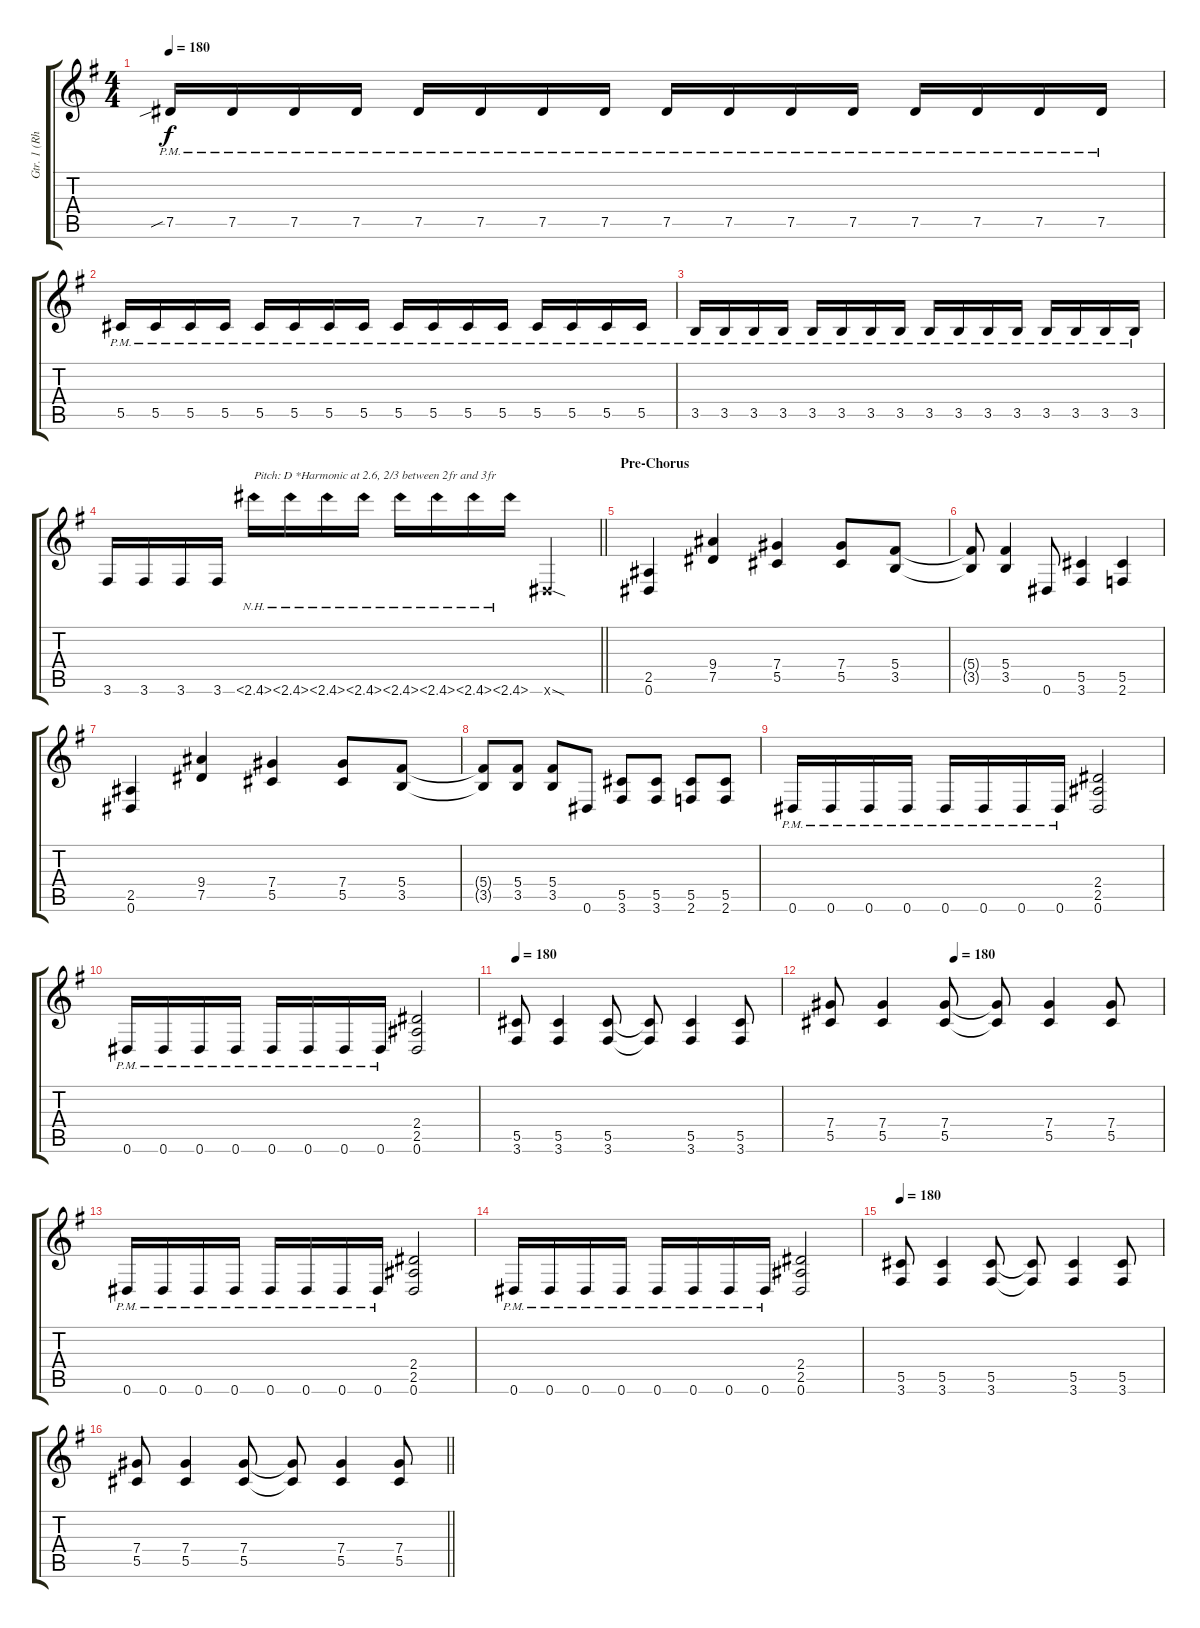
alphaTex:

\track ("Gtr. 1 (Rhythm)" "Gtr. 1 (Rh") {instrument distortionguitar}
\staff {score tabs}
\tuning (Eb4 Bb3 Gb3 Db3 Ab2 Eb2) {hide}
\ts (4 4)
\tempo 180
\clef g2
\ks g
7.5{sib pm}.16{dy f} 7.5{pm}.16 7.5{pm}.16 7.5{pm}.16 7.5{pm}.16 7.5{pm}.16 7.5{pm}.16 7.5{pm}.16 7.5{pm}.16 7.5{pm}.16 7.5{pm}.16 7.5{pm}.16 7.5{pm}.16 7.5{pm}.16 7.5{pm}.16 7.5{pm}.16 |
5.5{pm}.16 5.5{pm}.16 5.5{pm}.16 5.5{pm}.16 5.5{pm}.16 5.5{pm}.16 5.5{pm}.16 5.5{pm}.16 5.5{pm}.16 5.5{pm}.16 5.5{pm}.16 5.5{pm}.16 5.5{pm}.16 5.5{pm}.16 5.5{pm}.16 5.5{pm}.16 |
3.5{pm}.16 3.5{pm}.16 3.5{pm}.16 3.5{pm}.16 3.5{pm}.16 3.5{pm}.16 3.5{pm}.16 3.5{pm}.16 3.5{pm}.16 3.5{pm}.16 3.5{pm}.16 3.5{pm}.16 3.5{pm}.16 3.5{pm}.16 3.5{pm}.16 3.5{pm}.16 |
\barLineRight lightlight
3.6.16 3.6.16 3.6.16 3.6.16 2.6{nh}.16{txt "Pitch: D *Harmonic at 2.6, 2/3 between 2fr and 3fr"} 2.6{nh}.16 2.6{nh}.16 2.6{nh}.16 2.6{nh}.16 2.6{nh}.16 2.6{nh}.16 2.6{nh}.16 0.6{sod x}.4 |
\section ("" "Pre-Chorus")
(2.5 0.6).4 (9.4 7.5).4 (7.4 5.5).4 (7.4 5.5).8 (5.4 3.5).8 |
(5.4{t} 3.5{t}).8 (5.4 3.5).4 0.6.8 (5.5 3.6).4 (5.5 2.6).4 |
(2.5 0.6).4 (9.4 7.5).4 (7.4 5.5).4 (7.4 5.5).8 (5.4 3.5).8 |
(5.4{t} 3.5{t}).8 (5.4 3.5).8 (5.4 3.5).8 0.6.8 (5.5 3.6).8 (5.5 3.6).8 (5.5 2.6).8 (5.5 2.6).8 |
0.6{pm}.16 0.6{pm}.16 0.6{pm}.16 0.6{pm}.16 0.6{pm}.16 0.6{pm}.16 0.6{pm}.16 0.6{pm}.16 (2.4 2.5 0.6).2 |
0.6{pm}.16 0.6{pm}.16 0.6{pm}.16 0.6{pm}.16 0.6{pm}.16 0.6{pm}.16 0.6{pm}.16 0.6{pm}.16 (2.4 2.5 0.6).2 |
\tempo 180
(5.5 3.6).8 (5.5 3.6).4 (5.5 3.6).8 (5.5{t} 3.6{t}).8 (5.5 3.6).4 (5.5 3.6).8 |
\tempo (180 0.375)
(7.4 5.5).8 (7.4 5.5).4 (7.4 5.5).8 (7.4{t} 5.5{t}).8 (7.4 5.5).4 (7.4 5.5).8 |
0.6{pm}.16 0.6{pm}.16 0.6{pm}.16 0.6{pm}.16 0.6{pm}.16 0.6{pm}.16 0.6{pm}.16 0.6{pm}.16 (2.4 2.5 0.6).2 |
0.6{pm}.16 0.6{pm}.16 0.6{pm}.16 0.6{pm}.16 0.6{pm}.16 0.6{pm}.16 0.6{pm}.16 0.6{pm}.16 (2.4 2.5 0.6).2 |
\tempo 180
(5.5 3.6).8 (5.5 3.6).4 (5.5 3.6).8 (5.5{t} 3.6{t}).8 (5.5 3.6).4 (5.5 3.6).8 |
\barLineRight lightlight
(7.4 5.5).8 (7.4 5.5).4 (7.4 5.5).8 (7.4{t} 5.5{t}).8 (7.4 5.5).4 (7.4 5.5).8
